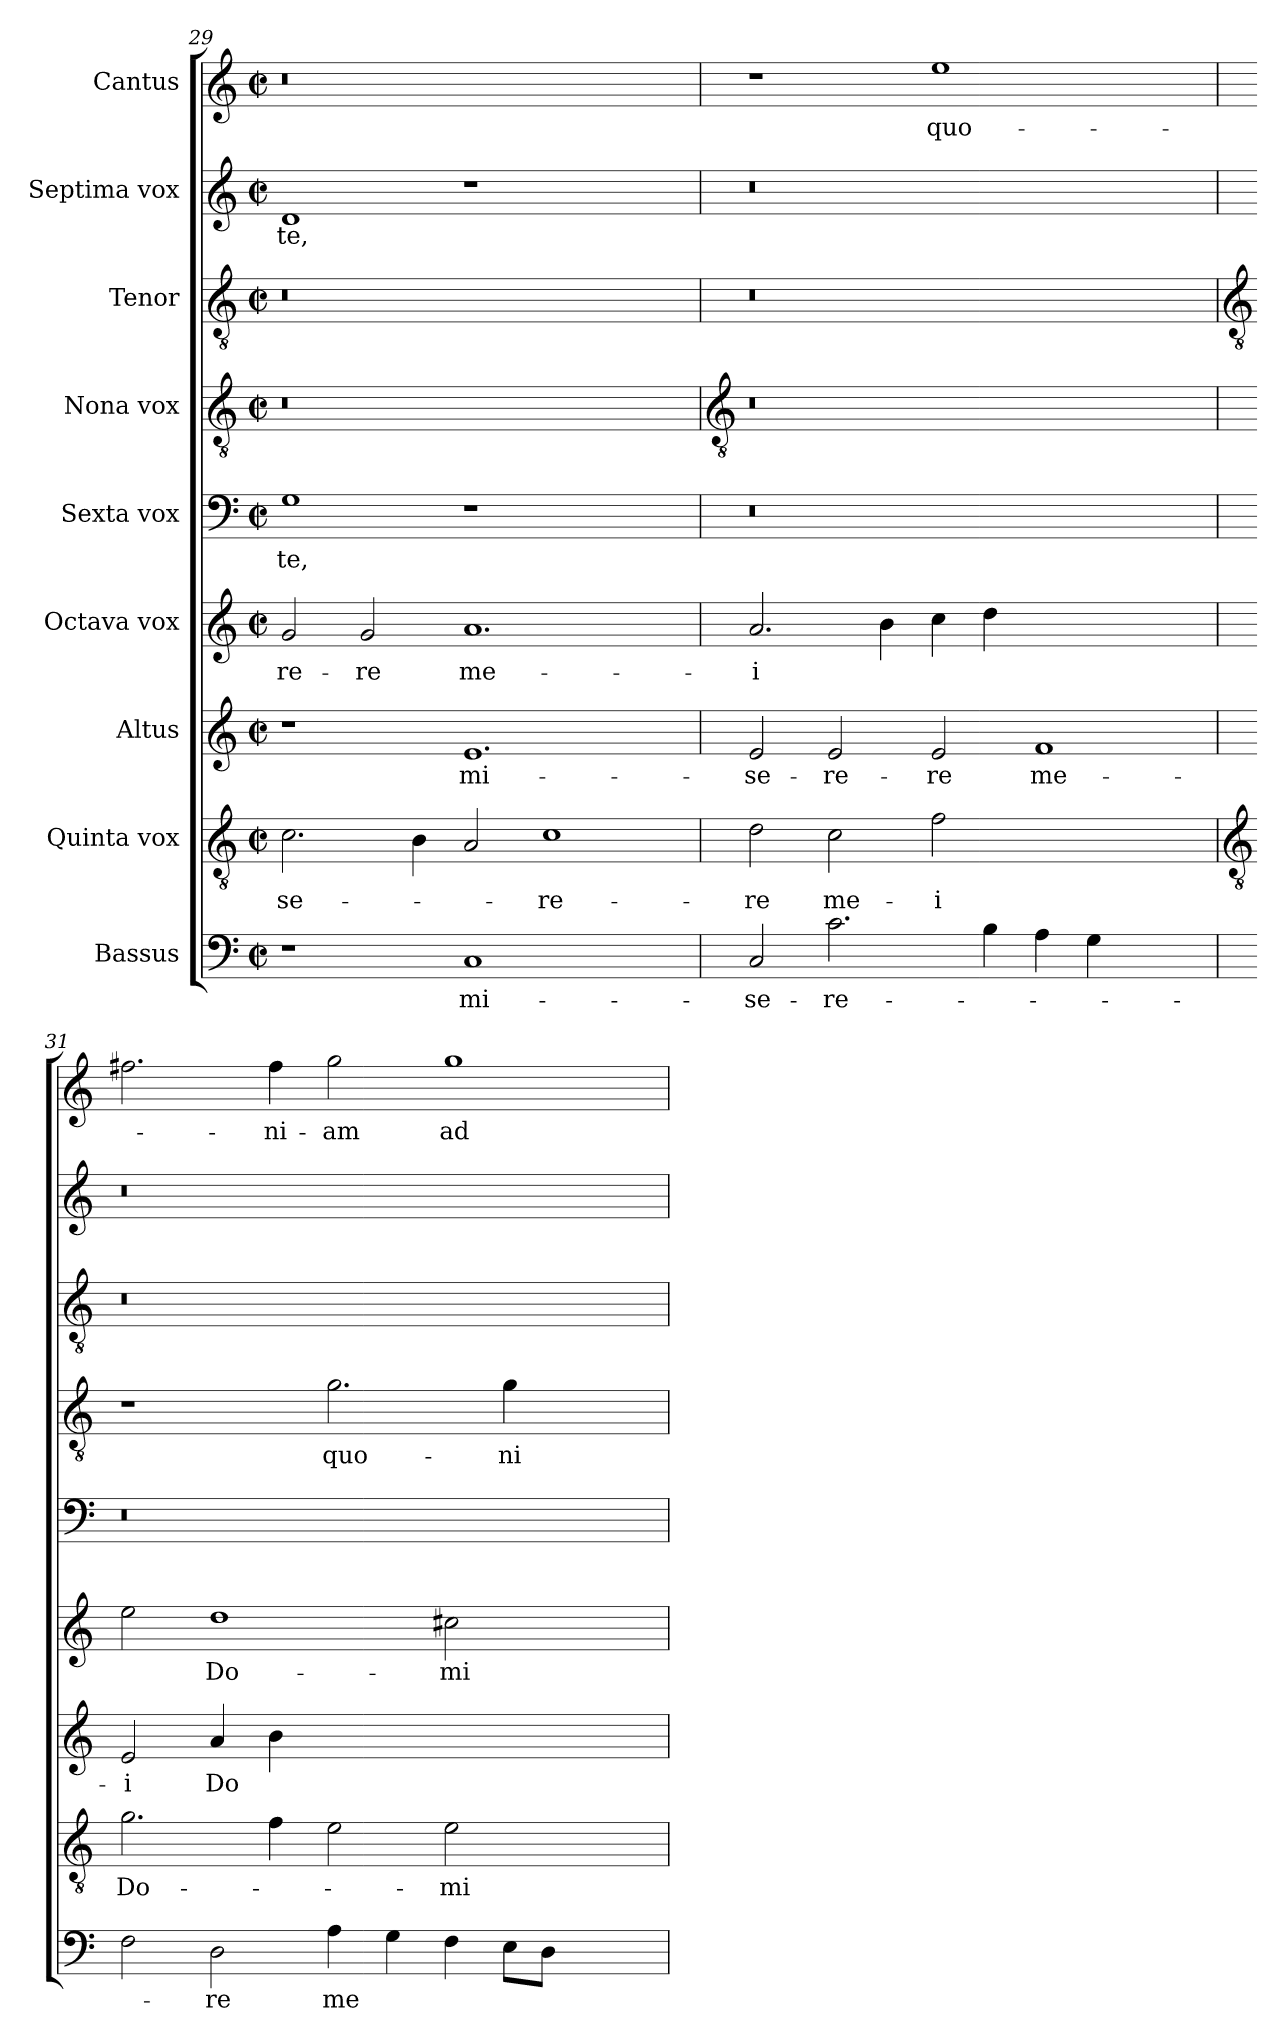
**kern	**text	**kern	**text	**kern	**text	**kern	**text	**kern	**text	**kern	**text	**kern	**kern	**text	**kern	**text
*part9	*part9	*part8	*part8	*part7	*part7	*part6	*part6	*part5	*part5	*part4	*part4	*part3	*part2	*part2	*part1	*part1
*staff9	*staff9	*staff8	*staff8	*staff7	*staff7	*staff6	*staff6	*staff5	*staff5	*staff4	*staff4	*staff3	*staff2	*staff2	*staff1	*staff1
*I"Bassus	*	*I"Quinta vox	*	*I"Altus	*	*I"Octava vox	*	*I"Sexta vox	*	*I"Nona vox	*	*I"Tenor	*I"Septima vox	*	*I"Cantus	*
*clefF4	*	*clefGv2	*	*clefG2	*	*clefG2	*	*clefF4	*	*clefGv2	*	*clefGv2	*clefG2	*	*clefG2	*
*k[]	*	*k[]	*	*k[]	*	*k[]	*	*k[]	*	*k[]	*	*k[]	*k[]	*	*k[]	*
*C:	*	*C:	*	*C:	*	*C:	*	*C:	*	*C:	*	*C:	*C:	*	*C:	*
*M4/2	*	*M4/2	*	*M4/2	*	*M4/2	*	*M4/2	*	*M4/2	*	*M4/2	*M4/2	*	*M4/2	*
*met(c|)	*	*met(c|)	*	*met(c|)	*	*met(c|)	*	*met(c|)	*	*met(c|)	*	*met(c|)	*met(c|)	*	*met(c|)	*
=29A	=29A	=29A	=29A	=29A	=29A	=29A	=29A	=29A	=29A	=29A	=29A	=29A	=29A	=29A	=29A	=29A
!	!	!	!LO:LY:b	!	!	!	!LO:LY:b	!	!LO:LY:b	!	!	!	!	!LO:LY:b	!	!
1r	.	2.c	-se-	1r	.	2g	-re-	1G	te,	0r	.	0r	1d	te,	0r	.
!	!	!	!	!	!	!	!LO:LY:b	!	!	!	!	!	!	!	!	!
.	.	.	.	.	.	2g	-re	.	.	.	.	.	.	.	.	.
.	.	4B	.	.	.	.	.	.	.	.	.	.	.	.	.	.
!	!LO:LY:b	!	!	!	!LO:LY:b	!	!LO:LY:b	!	!	!	!	!	!	!	!	!
1C	mi-	2A	.	1.e	mi-	1.a	me-	1r	.	.	.	.	1r	.	.	.
!	!	!	!LO:LY:b	!	!	!	!	!	!	!	!	!	!	!	!	!
.	.	1c	-re-	.	.	.	.	.	.	.	.	.	.	.	.	.
2ryy	.	.	.	.	.	.	.	2ryy	.	2ryy	.	2ryy	2ryy	.	2ryy	.
!!LO:LB:g=z
=30	=30	=30	=30	=30	=30	=30	=30	=30	=30	=30	=30	=30	=30	=30	=30	=30
*	*	*	*	*	*	*	*	*	*	*clefGv2	*	*	*	*	*	*
!	!LO:LY:b	!	!LO:LY:b	!	!LO:LY:b	!	!LO:LY:b	!	!	!	!	!	!	!	!	!
2C	-se-	2d	-re	2e	-se-	2.a	-i	0r	.	0r	.	0r	0r	.	1r	.
!	!LO:LY:b	!	!LO:LY:b	!	!LO:LY:b	!	!	!	!	!	!	!	!	!	!	!
2.c	-re-	2c	me-	2e	-re-	.	.	.	.	.	.	.	.	.	.	.
.	.	.	.	.	.	4b	.	.	.	.	.	.	.	.	.	.
!	!	!	!LO:LY:b	!	!LO:LY:b	!	!	!	!	!	!	!	!	!	!	!LO:LY:b
.	.	2f	-i	2e	-re	4cc	.	.	.	.	.	.	.	.	1ee	quo-
4B	.	.	.	.	.	4dd	.	.	.	.	.	.	.	.	.	.
!	!	!	!	!	!LO:LY:b	!	!	!	!	!	!	!	!	!	!	!
4A	.	1ryy	.	1f	me-	1ryy	.	.	.	.	.	.	.	.	.	.
4G	.	.	.	.	.	.	.	.	.	.	.	.	.	.	.	.
2ryy	.	.	.	.	.	.	.	2ryy	.	2ryy	.	2ryy	2ryy	.	2ryy	.
!!LO:LB:g=z
=31A	=31A	=31A	=31A	=31A	=31A	=31A	=31A	=31A	=31A	=31A	=31A	=31A	=31A	=31A	=31A	=31A
*	*	*clefGv2	*	*	*	*	*	*	*	*	*	*clefGv2	*	*	*	*
!	!	!	!LO:LY:b	!	!LO:LY:b	!	!	!	!	!	!	!	!	!	!	!
2F	.	2.g	Do-	2e	-i	2ee	.	0r	.	1r	.	0r	0r	.	2.ff#X	.
!	!LO:LY:b	!	!	!	!LO:LY:b	!	!LO:LY:b	!	!	!	!	!	!	!	!	!
2D	-re	.	.	4a	Do	1dd	Do-	.	.	.	.	.	.	.	.	.
!	!	!	!	!	!	!	!	!	!	!	!	!	!	!	!	!LO:LY:b
.	.	4f	.	4b	.	.	.	.	.	.	.	.	.	.	4ff#	-ni-
!	!LO:LY:b	!	!	!	!	!	!	!	!	!	!LO:LY:b	!	!	!	!	!LO:LY:b
4A	me	2e	.	1.ryy	.	.	.	.	.	2.g	quo-	.	.	.	2gg	-am
4G	.	.	.	.	.	.	.	.	.	.	.	.	.	.	.	.
!	!	!	!LO:LY:b	!	!	!	!LO:LY:b	!	!	!	!	!	!	!	!	!LO:LY:b
4F	.	2e	-mi-	.	.	2cc#X	-mi-	.	.	.	.	.	.	.	1gg	ad
!	!	!	!	!	!	!	!	!	!	!	!LO:LY:b	!	!	!	!	!
8EL	.	.	.	.	.	.	.	.	.	4g	-ni-	.	.	.	.	.
8DJ	.	.	.	.	.	.	.	.	.	.	.	.	.	.	.	.
2ryy	.	2ryy	.	.	.	2ryy	.	2ryy	.	2ryy	.	2ryy	2ryy	.	.	.
=	=	=	=	=	=	=	=	=	=	=	=	=	=	=	=	=
*-	*-	*-	*-	*-	*-	*-	*-	*-	*-	*-	*-	*-	*-	*-	*-	*-
